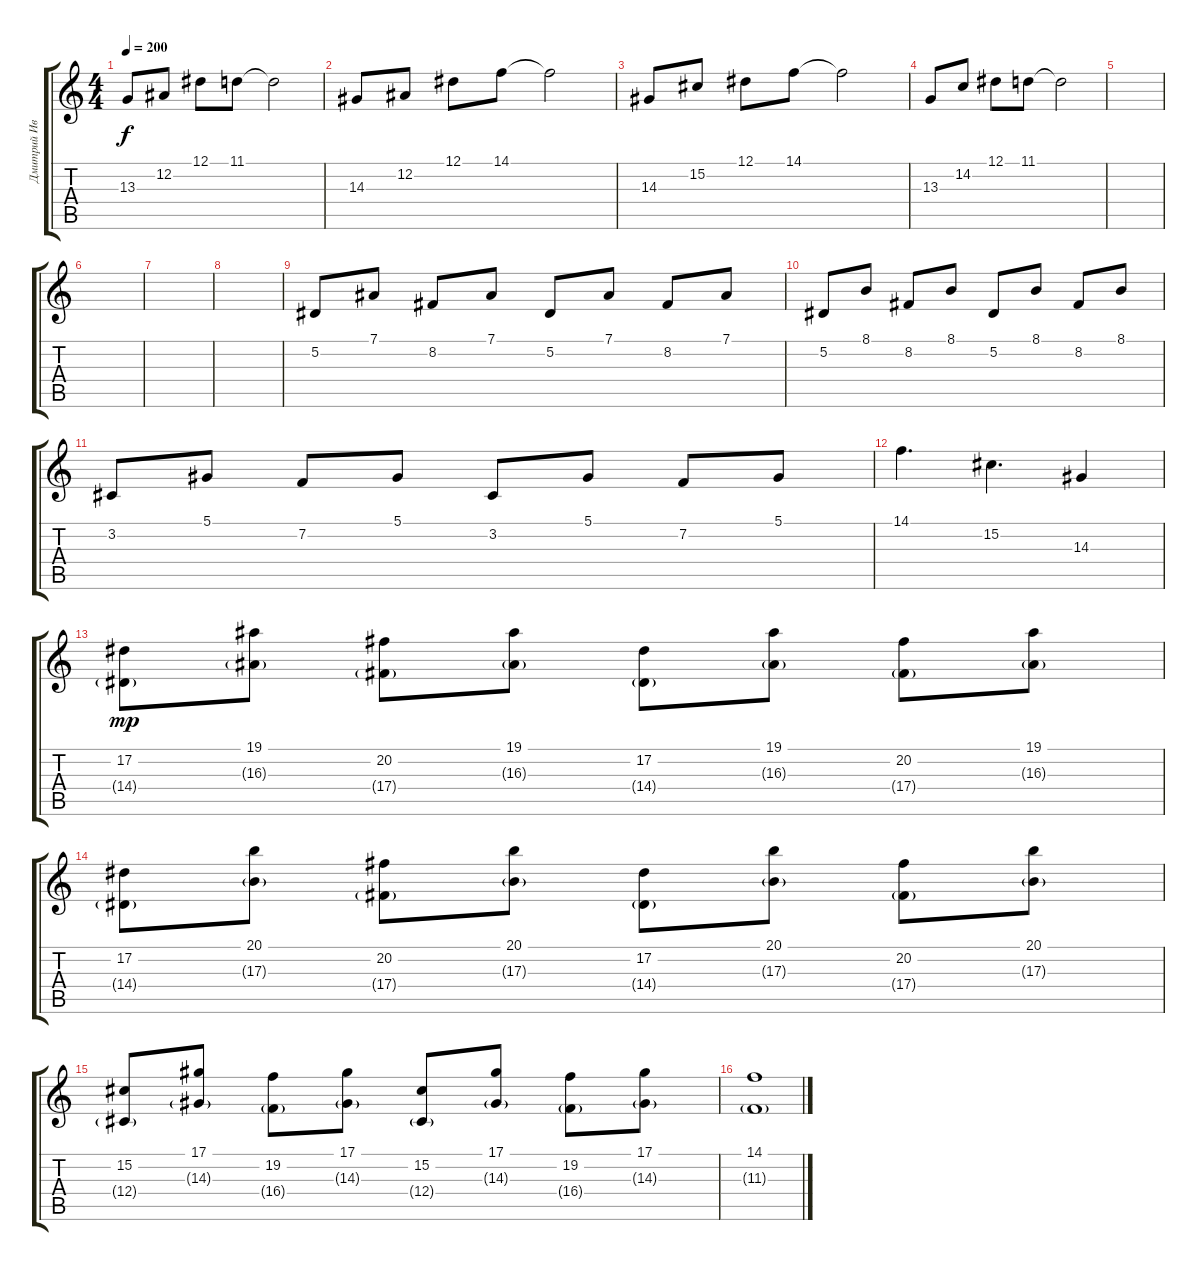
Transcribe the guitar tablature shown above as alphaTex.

\track ("Дмитрий Иванов" "Дмитрий Ив") {instrument musicbox}
\staff {score tabs}
\tuning (Eb4 Bb3 Gb3 Db3 Ab2 Eb2) {hide}
\ts (4 4)
\tempo 200
\clef g2
\ks c
13.3.8{dy f} 12.2.8 12.1.8 11.1.8 11.1{t}.2 |
14.3.8 12.2.8 12.1.8 14.1.8 14.1{t}.2 |
14.3.8 15.2.8 12.1.8 14.1.8 14.1{t}.2 |
13.3.8 14.2.8 12.1.8 11.1.8 11.1{t}.2 |
|
|
|
|
5.2.8 7.1.8 8.2.8 7.1.8 5.2.8 7.1.8 8.2.8 7.1.8 |
5.2.8 8.1.8 8.2.8 8.1.8 5.2.8 8.1.8 8.2.8 8.1.8 |
3.2.8 5.1.8 7.2.8 5.1.8 3.2.8 5.1.8 7.2.8 5.1.8 |
14.1.4{d} 15.2.4{d} 14.3.4 |
(17.2 14.4{g}).8{dy mp volume 11 instrument pizzicatostrings} (19.1 16.3{g}).8 (20.2 17.4{g}).8 (19.1 16.3{g}).8 (17.2 14.4{g}).8 (19.1 16.3{g}).8 (20.2 17.4{g}).8 (19.1 16.3{g}).8 |
(17.2 14.4{g}).8 (20.1 17.3{g}).8 (20.2 17.4{g}).8 (20.1 17.3{g}).8 (17.2 14.4{g}).8 (20.1 17.3{g}).8 (20.2 17.4{g}).8 (20.1 17.3{g}).8 |
(15.2 12.4{g}).8 (17.1 14.3{g}).8 (19.2 16.4{g}).8 (17.1 14.3{g}).8 (15.2 12.4{g}).8 (17.1 14.3{g}).8 (19.2 16.4{g}).8 (17.1 14.3{g}).8 |
(14.1 11.3{g}).1
